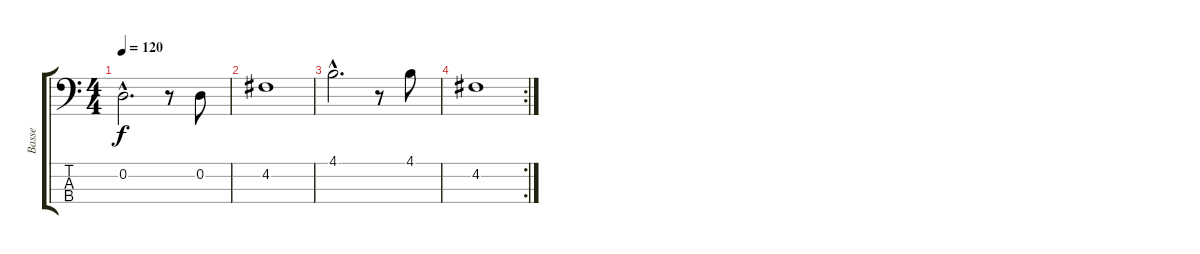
\track ("Basse" "Basse") {instrument electricbassfinger}
\staff {score tabs}
\tuning (G2 D2 A1 E1) {hide}
\ts (4 4)
\tempo 120
\clef f4
\ks c
0.2{hac}.2{d dy f} r.8 0.2.8 |
4.2.1 |
4.1{hac}.2{d} r.8 4.1.8 |
\rc 2
4.2.1
